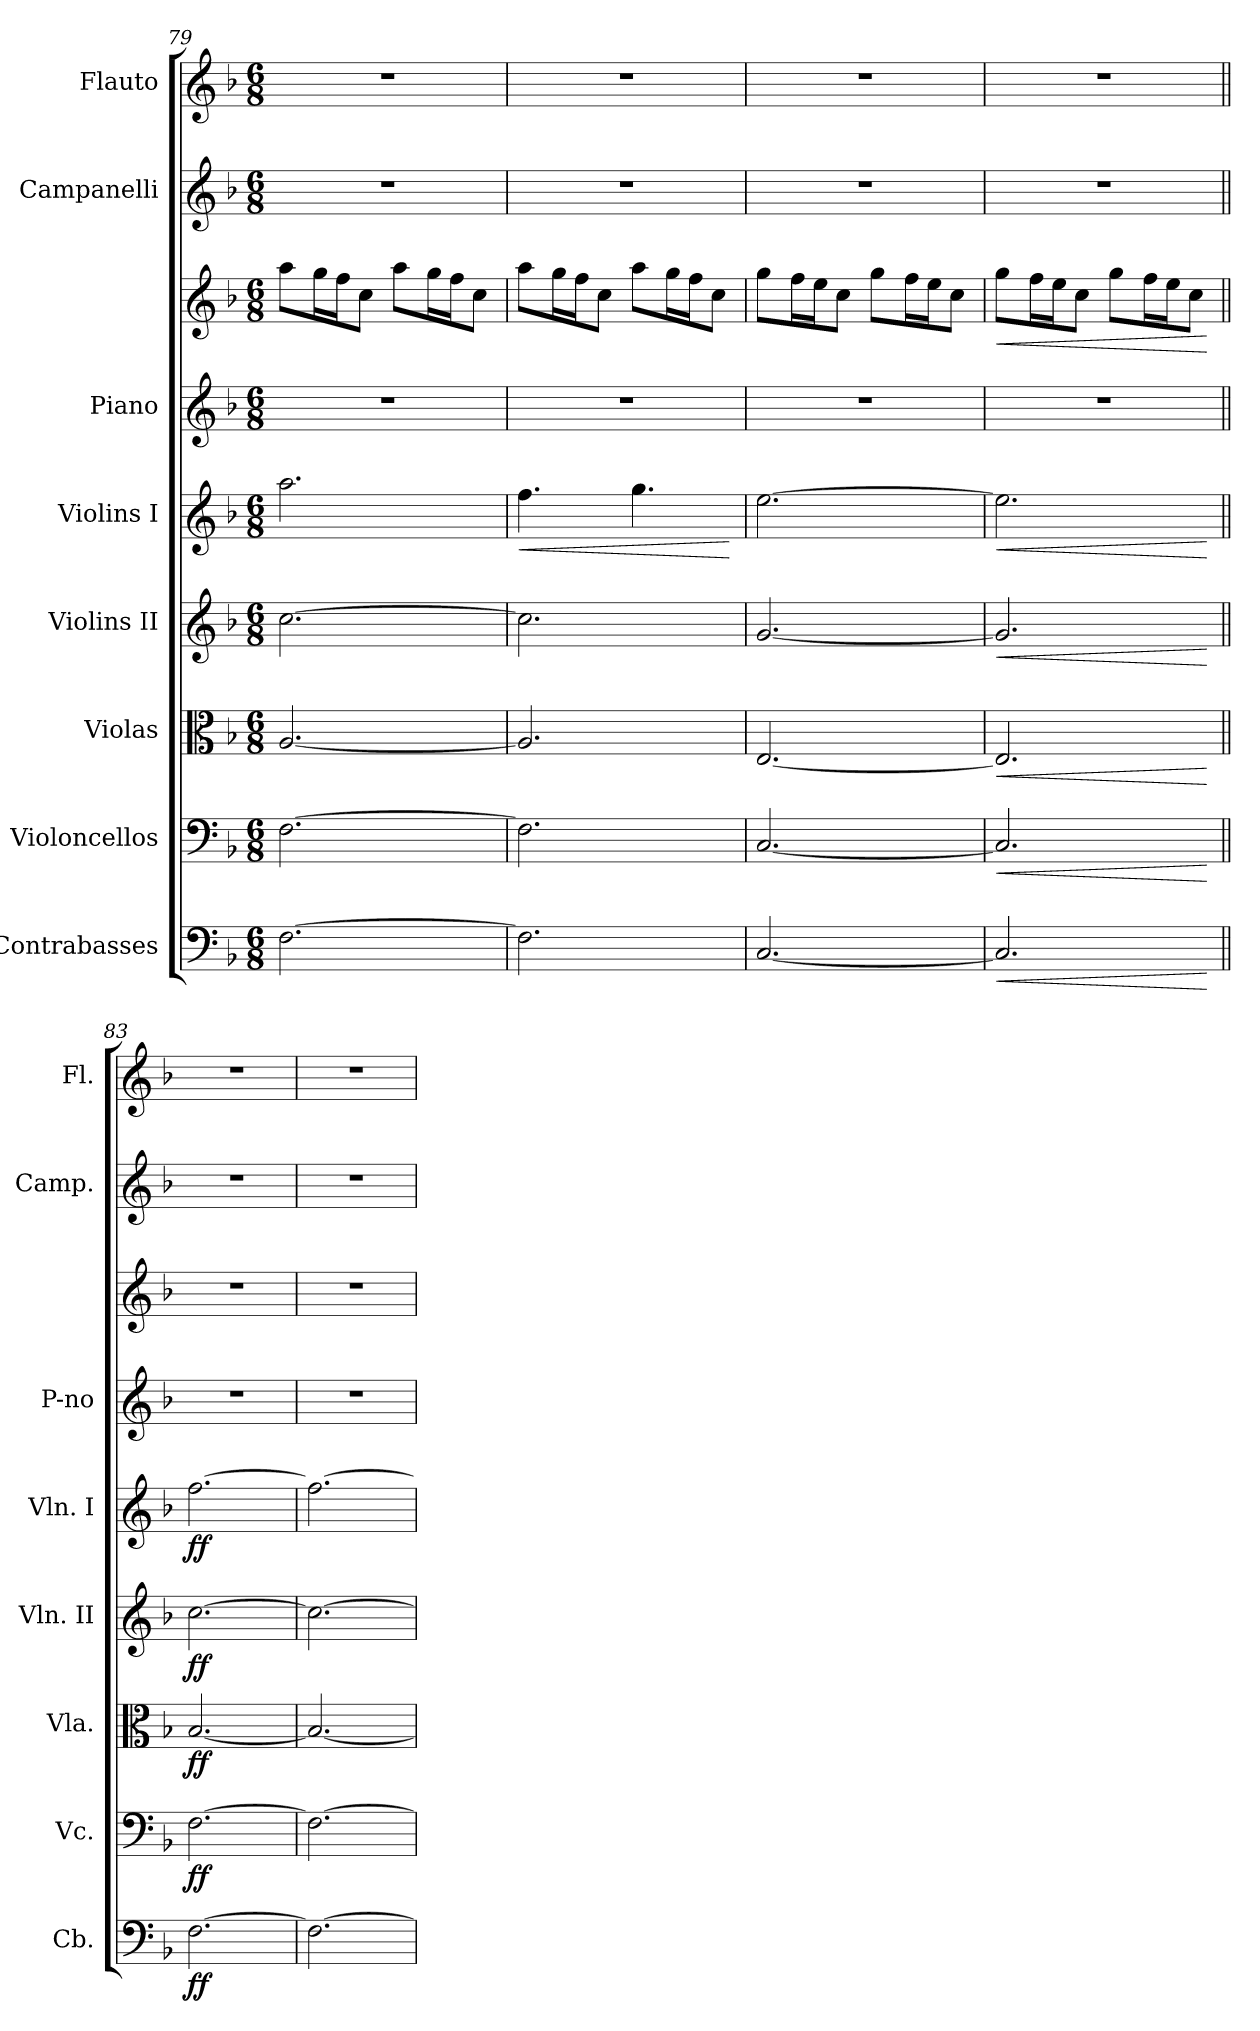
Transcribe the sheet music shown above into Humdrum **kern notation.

**kern	**dynam	**kern	**dynam	**kern	**dynam	**kern	**dynam	**kern	**dynam	**kern	**kern	**dynam	**kern	**kern
*part8	*part8	*part7	*part7	*part6	*part6	*part5	*part5	*part4	*part4	*part3	*part3	*part3	*part2	*part1
*staff9	*staff9	*staff8	*staff8	*staff7	*staff7	*staff6	*staff6	*staff5	*staff5	*staff4	*staff3	*staff3/4	*staff2	*staff1
*I"Contrabasses	*	*I"Violoncellos	*	*I"Violas	*	*I"Violins II	*	*I"Violins I	*	*I"Piano	*	*	*I"Campanelli	*I"Flauto
*I'Cb.	*	*I'Vc.	*	*I'Vla.	*	*I'Vln. II	*	*I'Vln. I	*	*I'P-no	*	*	*I'Camp.	*I'Fl.
*clefF4	*	*clefF4	*	*clefC3	*	*clefG2	*	*clefG2	*	*clefG2	*clefG2	*	*clefG2	*clefG2
*ITrd7c12	*	*	*	*	*	*	*	*	*	*	*	*	*ITrd-14c-24	*
*k[b-]	*	*k[b-]	*	*k[b-]	*	*k[b-]	*	*k[b-]	*	*k[b-]	*k[b-]	*	*k[b-]	*k[b-]
*M6/8	*	*M6/8	*	*M6/8	*	*M6/8	*	*M6/8	*	*M6/8	*M6/8	*	*M6/8	*M6/8
=79	=79	=79	=79	=79	=79	=79	=79	=79	=79	=79	=79	=79	=79	=79
[2.FF\	.	[2.F\	.	[2.A/	.	[2.cc\	.	2.aa\	.	2.r	8aa\L	.	2.r	2.r
.	.	.	.	.	.	.	.	.	.	.	16gg\L	.	.	.
.	.	.	.	.	.	.	.	.	.	.	16ff\J	.	.	.
.	.	.	.	.	.	.	.	.	.	.	8cc\J	.	.	.
.	.	.	.	.	.	.	.	.	.	.	8aa\L	.	.	.
.	.	.	.	.	.	.	.	.	.	.	16gg\L	.	.	.
.	.	.	.	.	.	.	.	.	.	.	16ff\J	.	.	.
.	.	.	.	.	.	.	.	.	.	.	8cc\J	.	.	.
=80	=80	=80	=80	=80	=80	=80	=80	=80	=80	=80	=80	=80	=80	=80
!	!	!	!	!	!	!	!	!	!LO:HP:b	!	!	!	!	!
2.FF\]	.	2.F\]	.	2.A/]	.	2.cc\]	.	4.ff\	<	2.r	8aa\L	.	2.r	2.r
.	.	.	.	.	.	.	.	.	.	.	16gg\L	.	.	.
.	.	.	.	.	.	.	.	.	.	.	16ff\J	.	.	.
.	.	.	.	.	.	.	.	.	.	.	8cc\J	.	.	.
.	.	.	.	.	.	.	.	4.gg\	.	.	8aa\L	.	.	.
.	.	.	.	.	.	.	.	.	.	.	16gg\L	.	.	.
.	.	.	.	.	.	.	.	.	.	.	16ff\J	.	.	.
.	.	.	.	.	.	.	.	.	.	.	8cc\J	.	.	.
.	.	.	.	.	.	.	.	.	[	.	.	.	.	.
=81	=81	=81	=81	=81	=81	=81	=81	=81	=81	=81	=81	=81	=81	=81
[2.CC/	.	[2.C/	.	[2.E/	.	[2.g/	.	[2.ee\	.	2.r	8gg\L	.	2.r	2.r
.	.	.	.	.	.	.	.	.	.	.	16ff\L	.	.	.
.	.	.	.	.	.	.	.	.	.	.	16ee\J	.	.	.
.	.	.	.	.	.	.	.	.	.	.	8cc\J	.	.	.
.	.	.	.	.	.	.	.	.	.	.	8gg\L	.	.	.
.	.	.	.	.	.	.	.	.	.	.	16ff\L	.	.	.
.	.	.	.	.	.	.	.	.	.	.	16ee\J	.	.	.
.	.	.	.	.	.	.	.	.	.	.	8cc\J	.	.	.
=82	=82	=82	=82	=82	=82	=82	=82	=82	=82	=82	=82	=82	=82	=82
!	!LO:HP:b	!	!LO:HP:b	!	!LO:HP:b	!	!LO:HP:b	!	!LO:HP:b	!	!	!LO:HP:b	!	!
2.CC/]	<	2.C/]	<	2.E/]	<	2.g/]	<	2.ee\]	<	2.r	8gg\L	<	2.r	2.r
.	.	.	.	.	.	.	.	.	.	.	16ff\L	.	.	.
.	.	.	.	.	.	.	.	.	.	.	16ee\J	.	.	.
.	.	.	.	.	.	.	.	.	.	.	8cc\J	.	.	.
.	.	.	.	.	.	.	.	.	.	.	8gg\L	.	.	.
.	.	.	.	.	.	.	.	.	.	.	16ff\L	.	.	.
.	.	.	.	.	.	.	.	.	.	.	16ee\J	.	.	.
.	.	.	.	.	.	.	.	.	.	.	8cc\J	.	.	.
.	[	.	[	.	[	.	[	.	[	.	.	[	.	.
!!LO:PB:g=z
=83||	=83||	=83||	=83||	=83||	=83||	=83||	=83||	=83||	=83||	=83||	=83||	=83||	=83||	=83||
!	!LO:DY:b	!	!LO:DY:b	!	!LO:DY:b	!	!LO:DY:b	!	!LO:DY:b	!	!	!	!	!
[2.FF\	ff	[2.F\	ff	[2.B-/	ff	[2.cc\	ff	[2.ff\	ff	2.r	2.r	.	2.r	2.r
=84	=84	=84	=84	=84	=84	=84	=84	=84	=84	=84	=84	=84	=84	=84
2.FF\_	.	2.F\_	.	2.B-/_	.	2.cc\_	.	2.ff\_	.	2.r	2.r	.	2.r	2.r
=	=	=	=	=	=	=	=	=	=	=	=	=	=	=
*-	*-	*-	*-	*-	*-	*-	*-	*-	*-	*-	*-	*-	*-	*-
